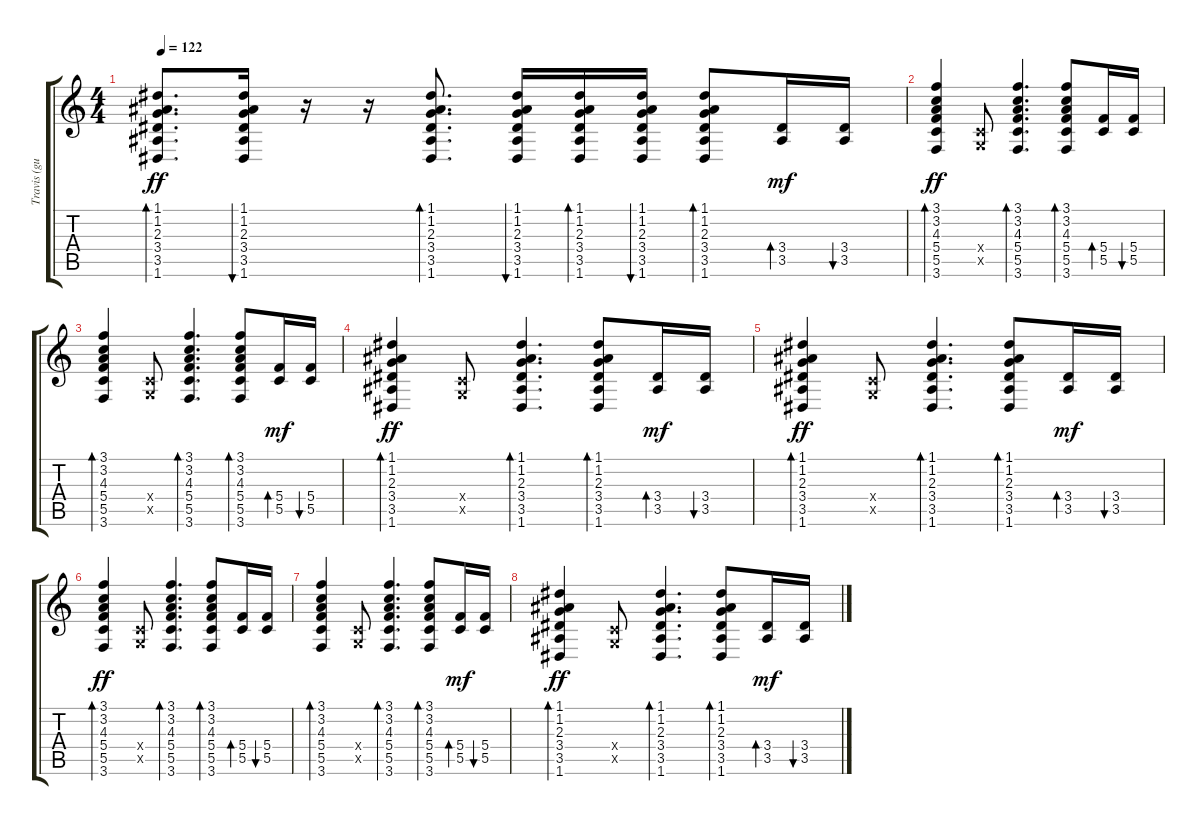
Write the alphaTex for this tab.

\track ("Travis (guitar)" "Travis (gu") {instrument acousticguitarsteel}
\staff {score tabs}
\tuning (D4 A3 F3 C3 G2 D2) {hide}
\ts (4 4)
\tempo 122
\clef g2
\ks c
(1.1 1.2 2.3 3.4 3.5 1.6).8{d bd 120 dy ff} (1.1 1.2 2.3 3.4 3.5 1.6).16{bu 120} r.16 r.16 (1.1 1.2 2.3 3.4 3.5 1.6).8{d bd 120} (1.1 1.2 2.3 3.4 3.5 1.6).16{bu 120} (1.1 1.2 2.3 3.4 3.5 1.6).16{bd 120} (1.1 1.2 2.3 3.4 3.5 1.6).16{bu 120} (1.1 1.2 2.3 3.4 3.5 1.6).8{bd 120} (3.4 3.5).16{bd 120 dy mf} (3.4 3.5).16{bu 120} |
(3.1 3.2 4.3 5.4 5.5 3.6).4{bd 120 dy ff} (0.4{x} 0.5{x}).8 (3.1 3.2 4.3 5.4 5.5 3.6).4{d bd 120} (3.1 3.2 4.3 5.4 5.5 3.6).8{bd 120} (5.4 5.5).16{bd 120} (5.4 5.5).16{bu 120} |
(3.1 3.2 4.3 5.4 5.5 3.6).4{bd 120} (0.4{x} 0.5{x}).8 (3.1 3.2 4.3 5.4 5.5 3.6).4{d bd 120} (3.1 3.2 4.3 5.4 5.5 3.6).8{bd 120} (5.4 5.5).16{bd 120 dy mf} (5.4 5.5).16{bu 120} |
(1.1 1.2 2.3 3.4 3.5 1.6).4{bd 120 dy ff} (0.4{x} 0.5{x}).8 (1.1 1.2 2.3 3.4 3.5 1.6).4{d bd 120} (1.1 1.2 2.3 3.4 3.5 1.6).8{bd 120} (3.4 3.5).16{bd 120 dy mf} (3.4 3.5).16{bu 120} |
(1.1 1.2 2.3 3.4 3.5 1.6).4{bd 120 dy ff} (0.4{x} 0.5{x}).8 (1.1 1.2 2.3 3.4 3.5 1.6).4{d bd 120} (1.1 1.2 2.3 3.4 3.5 1.6).8{bd 120} (3.4 3.5).16{bd 120 dy mf} (3.4 3.5).16{bu 120} |
(3.1 3.2 4.3 5.4 5.5 3.6).4{bd 120 dy ff} (0.4{x} 0.5{x}).8 (3.1 3.2 4.3 5.4 5.5 3.6).4{d bd 120} (3.1 3.2 4.3 5.4 5.5 3.6).8{bd 120} (5.4 5.5).16{bd 120} (5.4 5.5).16{bu 120} |
(3.1 3.2 4.3 5.4 5.5 3.6).4{bd 120} (0.4{x} 0.5{x}).8 (3.1 3.2 4.3 5.4 5.5 3.6).4{d bd 120} (3.1 3.2 4.3 5.4 5.5 3.6).8{bd 120} (5.4 5.5).16{bd 120 dy mf} (5.4 5.5).16{bu 120} |
(1.1 1.2 2.3 3.4 3.5 1.6).4{bd 120 dy ff} (0.4{x} 0.5{x}).8 (1.1 1.2 2.3 3.4 3.5 1.6).4{d bd 120} (1.1 1.2 2.3 3.4 3.5 1.6).8{bd 120} (3.4 3.5).16{bd 120 dy mf} (3.4 3.5).16{bu 120}
